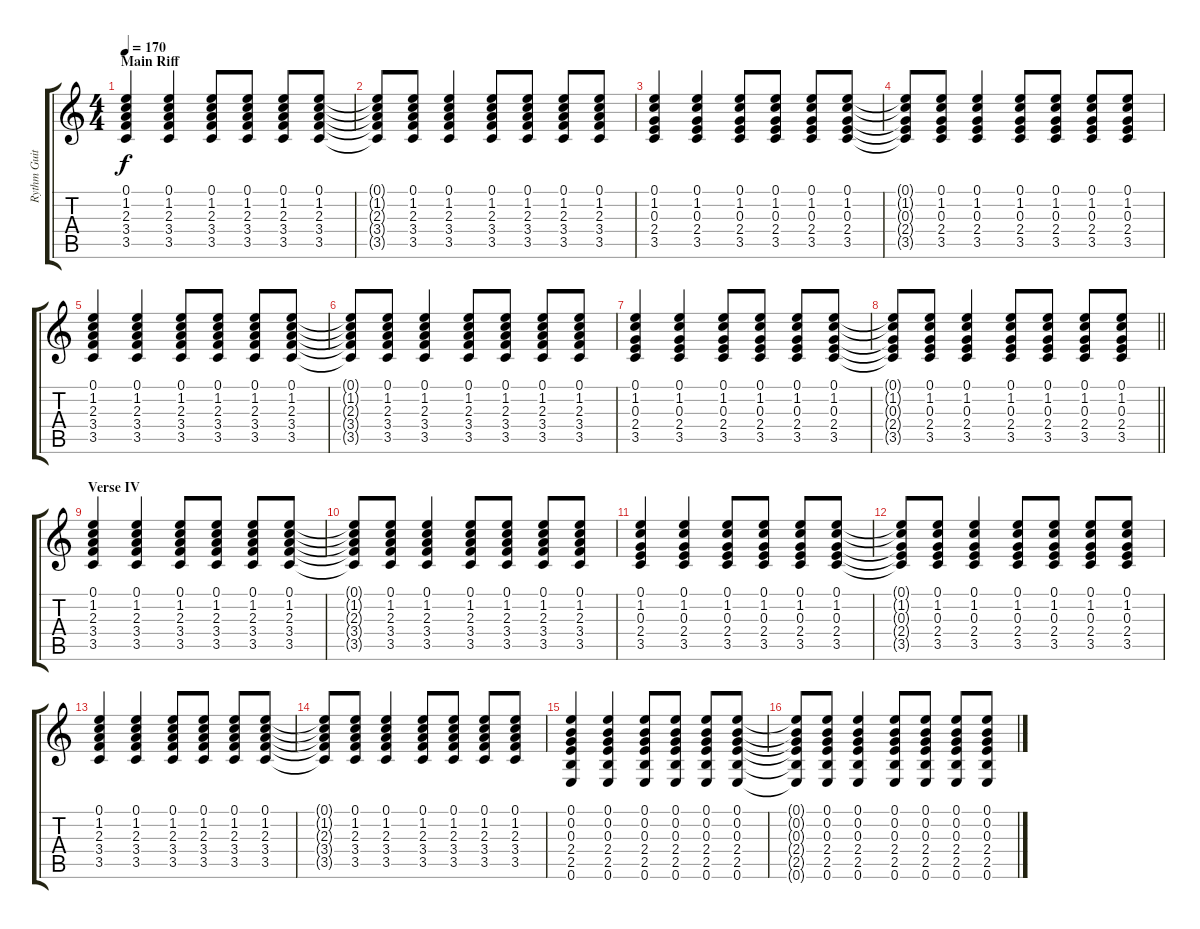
\track ("Rythm Guitar" "Rythm Guit") {instrument distortionguitar}
\staff {score tabs}
\tuning (E4 B3 G3 D3 A2 E2) {hide}
\ts (4 4)
\section ("" "Main Riff")
\tempo 170
\clef g2
\ks c
(0.1 1.2 2.3 3.4 3.5).4{dy f} (0.1 1.2 2.3 3.4 3.5).4 (0.1 1.2 2.3 3.4 3.5).8 (0.1 1.2 2.3 3.4 3.5).8 (0.1 1.2 2.3 3.4 3.5).8 (0.1 1.2 2.3 3.4 3.5).8 |
(0.1{t} 1.2{t} 2.3{t} 3.4{t} 3.5{t}).8 (0.1 1.2 2.3 3.4 3.5).8 (0.1 1.2 2.3 3.4 3.5).4 (0.1 1.2 2.3 3.4 3.5).8 (0.1 1.2 2.3 3.4 3.5).8 (0.1 1.2 2.3 3.4 3.5).8 (0.1 1.2 2.3 3.4 3.5).8 |
(0.1 1.2 0.3 2.4 3.5).4 (0.1 1.2 0.3 2.4 3.5).4 (0.1 1.2 0.3 2.4 3.5).8 (0.1 1.2 0.3 2.4 3.5).8 (0.1 1.2 0.3 2.4 3.5).8 (0.1 1.2 0.3 2.4 3.5).8 |
(0.1{t} 1.2{t} 0.3{t} 2.4{t} 3.5{t}).8 (0.1 1.2 0.3 2.4 3.5).8 (0.1 1.2 0.3 2.4 3.5).4 (0.1 1.2 0.3 2.4 3.5).8 (0.1 1.2 0.3 2.4 3.5).8 (0.1 1.2 0.3 2.4 3.5).8 (0.1 1.2 0.3 2.4 3.5).8 |
(0.1 1.2 2.3 3.4 3.5).4 (0.1 1.2 2.3 3.4 3.5).4 (0.1 1.2 2.3 3.4 3.5).8 (0.1 1.2 2.3 3.4 3.5).8 (0.1 1.2 2.3 3.4 3.5).8 (0.1 1.2 2.3 3.4 3.5).8 |
(0.1{t} 1.2{t} 2.3{t} 3.4{t} 3.5{t}).8 (0.1 1.2 2.3 3.4 3.5).8 (0.1 1.2 2.3 3.4 3.5).4 (0.1 1.2 2.3 3.4 3.5).8 (0.1 1.2 2.3 3.4 3.5).8 (0.1 1.2 2.3 3.4 3.5).8 (0.1 1.2 2.3 3.4 3.5).8 |
(0.1 1.2 0.3 2.4 3.5).4 (0.1 1.2 0.3 2.4 3.5).4 (0.1 1.2 0.3 2.4 3.5).8 (0.1 1.2 0.3 2.4 3.5).8 (0.1 1.2 0.3 2.4 3.5).8 (0.1 1.2 0.3 2.4 3.5).8 |
\barLineRight lightlight
(0.1{t} 1.2{t} 0.3{t} 2.4{t} 3.5{t}).8 (0.1 1.2 0.3 2.4 3.5).8 (0.1 1.2 0.3 2.4 3.5).4 (0.1 1.2 0.3 2.4 3.5).8 (0.1 1.2 0.3 2.4 3.5).8 (0.1 1.2 0.3 2.4 3.5).8 (0.1 1.2 0.3 2.4 3.5).8 |
\section ("" "Verse IV")
(0.1 1.2 2.3 3.4 3.5).4 (0.1 1.2 2.3 3.4 3.5).4 (0.1 1.2 2.3 3.4 3.5).8 (0.1 1.2 2.3 3.4 3.5).8 (0.1 1.2 2.3 3.4 3.5).8 (0.1 1.2 2.3 3.4 3.5).8 |
(0.1{t} 1.2{t} 2.3{t} 3.4{t} 3.5{t}).8 (0.1 1.2 2.3 3.4 3.5).8 (0.1 1.2 2.3 3.4 3.5).4 (0.1 1.2 2.3 3.4 3.5).8 (0.1 1.2 2.3 3.4 3.5).8 (0.1 1.2 2.3 3.4 3.5).8 (0.1 1.2 2.3 3.4 3.5).8 |
(0.1 1.2 0.3 2.4 3.5).4 (0.1 1.2 0.3 2.4 3.5).4 (0.1 1.2 0.3 2.4 3.5).8 (0.1 1.2 0.3 2.4 3.5).8 (0.1 1.2 0.3 2.4 3.5).8 (0.1 1.2 0.3 2.4 3.5).8 |
(0.1{t} 1.2{t} 0.3{t} 2.4{t} 3.5{t}).8 (0.1 1.2 0.3 2.4 3.5).8 (0.1 1.2 0.3 2.4 3.5).4 (0.1 1.2 0.3 2.4 3.5).8 (0.1 1.2 0.3 2.4 3.5).8 (0.1 1.2 0.3 2.4 3.5).8 (0.1 1.2 0.3 2.4 3.5).8 |
(0.1 1.2 2.3 3.4 3.5).4 (0.1 1.2 2.3 3.4 3.5).4 (0.1 1.2 2.3 3.4 3.5).8 (0.1 1.2 2.3 3.4 3.5).8 (0.1 1.2 2.3 3.4 3.5).8 (0.1 1.2 2.3 3.4 3.5).8 |
(0.1{t} 1.2{t} 2.3{t} 3.4{t} 3.5{t}).8 (0.1 1.2 2.3 3.4 3.5).8 (0.1 1.2 2.3 3.4 3.5).4 (0.1 1.2 2.3 3.4 3.5).8 (0.1 1.2 2.3 3.4 3.5).8 (0.1 1.2 2.3 3.4 3.5).8 (0.1 1.2 2.3 3.4 3.5).8 |
(0.1 0.2 0.3 2.4 2.5 0.6).4 (0.1 0.2 0.3 2.4 2.5 0.6).4 (0.1 0.2 0.3 2.4 2.5 0.6).8 (0.1 0.2 0.3 2.4 2.5 0.6).8 (0.1 0.2 0.3 2.4 2.5 0.6).8 (0.1 0.2 0.3 2.4 2.5 0.6).8 |
(0.1{t} 0.2{t} 0.3{t} 2.4{t} 2.5{t} 0.6{t}).8 (0.1 0.2 0.3 2.4 2.5 0.6).8 (0.1 0.2 0.3 2.4 2.5 0.6).4 (0.1 0.2 0.3 2.4 2.5 0.6).8 (0.1 0.2 0.3 2.4 2.5 0.6).8 (0.1 0.2 0.3 2.4 2.5 0.6).8 (0.1 0.2 0.3 2.4 2.5 0.6).8
